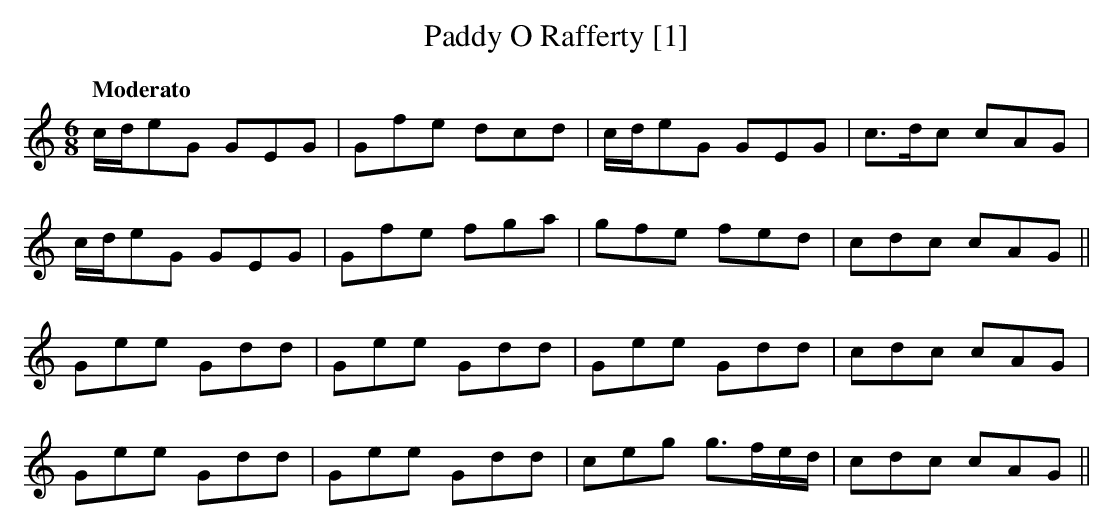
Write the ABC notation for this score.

X:1
T:Paddy O Rafferty [1]
M:6/8
L:1/8
Q:"Moderato"
K:C
c/d/eG GEG|Gfe dcd|c/d/eG GEG|c>dc cAG|
c/d/eG GEG|Gfe fga|gfe fed|cdc cAG||
Gee Gdd|Gee Gdd|Gee Gdd|cdc cAG|
Gee Gdd|Gee Gdd|ceg g>fe/d/|cdc cAG||
